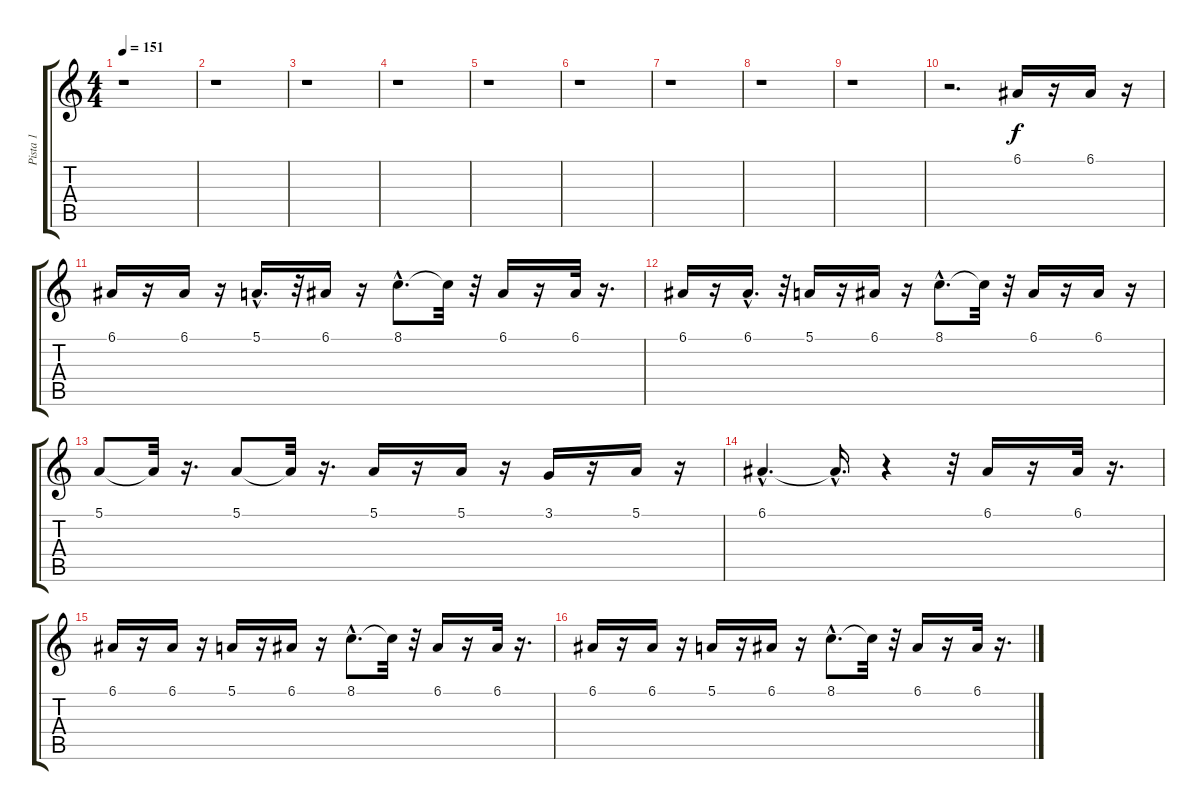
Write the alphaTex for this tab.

\track ("Pista 1" "Pista 1") {instrument flute}
\staff {score tabs}
\tuning (E4 B3 G3 D3 A2 E2) {hide}
\ts (4 4)
\tempo 151
\clef g2
\ks c
r.1{dy f instrument flute} |
r.1 |
r.1 |
r.1 |
r.1 |
r.1 |
r.1 |
r.1 |
r.1 |
r.2{d} 6.1.16 r.16 6.1.16 r.16 |
6.1.16 r.16 6.1.16 r.16 5.1{hac}.16{d} r.32 6.1.16 r.16 8.1{hac}.8{d} 8.1{t}.32 r.32 6.1.16 r.16 6.1.32 r.16{d} |
6.1.16 r.16 6.1{hac}.16{d} r.32 5.1.16 r.16 6.1.16 r.16 8.1{hac}.8{d} 8.1{t}.32 r.32 6.1.16 r.16 6.1.16 r.16 |
5.1.8 5.1{t}.32 r.16{d} 5.1.8 5.1{t}.32 r.16{d} 5.1.16 r.16 5.1.16 r.16 3.1.16 r.16 5.1.16 r.16 |
6.1{hac}.4{d} 6.1{hac t}.16{d} r.4 r.32 6.1.16 r.16 6.1.32 r.16{d} |
6.1.16 r.16 6.1.16 r.16 5.1.16 r.16 6.1.16 r.16 8.1{hac}.8{d} 8.1{t}.32 r.32 6.1.16 r.16 6.1.32 r.16{d} |
6.1.16 r.16 6.1.16 r.16 5.1.16 r.16 6.1.16 r.16 8.1{hac}.8{d} 8.1{t}.32 r.32 6.1.16 r.16 6.1.32 r.16{d}
